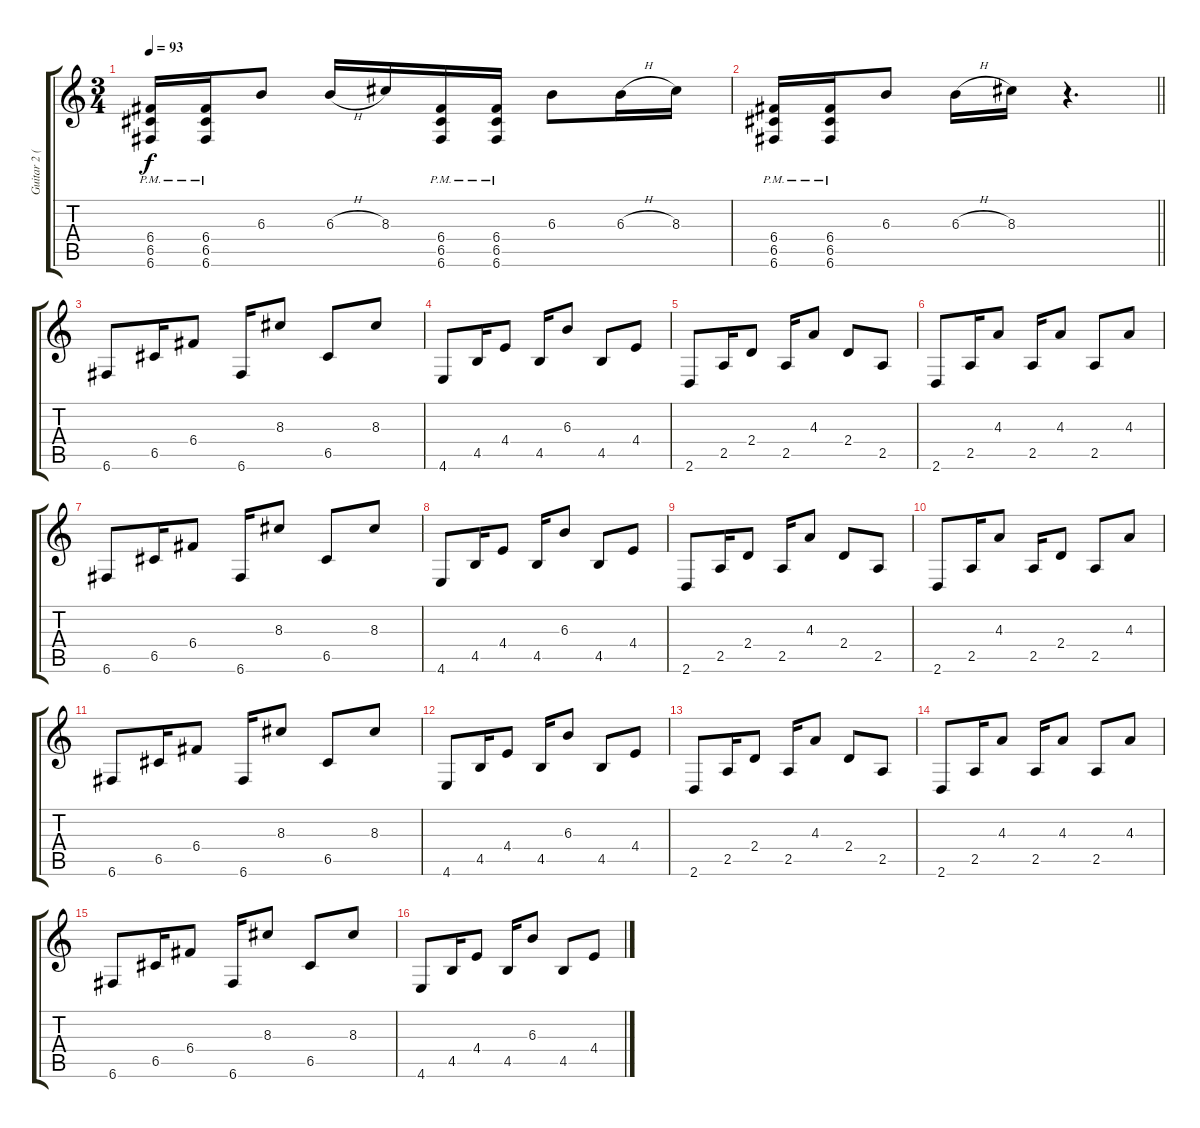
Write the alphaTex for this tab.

\track ("Guitar 2 (Distorted- Padget)" "Guitar 2 (") {instrument distortionguitar}
\staff {score tabs}
\tuning (D4 A3 F3 C3 G2 C2) {hide}
\ts (3 4)
\tempo 93
\clef g2
\ks c
(6.4{pm} 6.5{pm} 6.6{pm}).16{dy f} (6.4{pm} 6.5{pm} 6.6{pm}).16 6.3.8 6.3{h}.16 8.3.16 (6.4{pm} 6.5{pm} 6.6{pm}).16 (6.4{pm} 6.5{pm} 6.6{pm}).16 6.3.8 6.3{h}.16 8.3.16 |
\barLineRight lightlight
(6.4{pm} 6.5{pm} 6.6{pm}).16 (6.4{pm} 6.5{pm} 6.6{pm}).16 6.3.8 6.3{h}.16 8.3.16 r.4{d} |
6.6.8{balance 8 instrument electricguitarclean} 6.5.16 6.4.8 6.6.16 8.3.8 6.5.8 8.3.8 |
4.6.8 4.5.16 4.4.8 4.5.16 6.3.8 4.5.8 4.4.8 |
2.6.8 2.5.16 2.4.8 2.5.16 4.3.8 2.4.8 2.5.8 |
2.6.8 2.5.16 4.3.8 2.5.16 4.3.8 2.5.8 4.3.8 |
6.6.8 6.5.16 6.4.8 6.6.16 8.3.8 6.5.8 8.3.8 |
4.6.8 4.5.16 4.4.8 4.5.16 6.3.8 4.5.8 4.4.8 |
2.6.8 2.5.16 2.4.8 2.5.16 4.3.8 2.4.8 2.5.8 |
2.6.8 2.5.16 4.3.8 2.5.16 2.4.8 2.5.8 4.3.8 |
6.6.8 6.5.16 6.4.8 6.6.16 8.3.8 6.5.8 8.3.8 |
4.6.8 4.5.16 4.4.8 4.5.16 6.3.8 4.5.8 4.4.8 |
2.6.8 2.5.16 2.4.8 2.5.16 4.3.8 2.4.8 2.5.8 |
2.6.8 2.5.16 4.3.8 2.5.16 4.3.8 2.5.8 4.3.8 |
6.6.8 6.5.16 6.4.8 6.6.16 8.3.8 6.5.8 8.3.8 |
4.6.8 4.5.16 4.4.8 4.5.16 6.3.8 4.5.8 4.4.8
